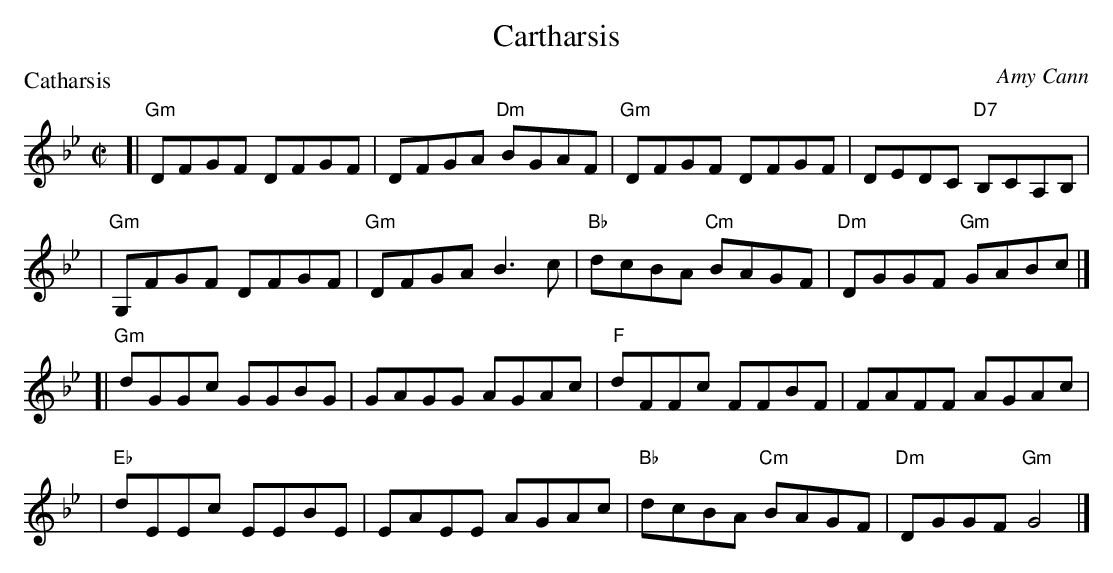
X:1
T:Cartharsis
M: C|
L: 1/8
P: Catharsis
C: Amy Cann
K:Gm
[| "Gm"DFGF  DFGF |     DFGA "Dm"BGAF | "Gm"DFGF     DFGF |     DEDC "D7"B,CA,B, |
|  "Gm"G,FGF DFGF | "Gm"DFGA     B3c  | "Bb"dcBA "Cm"BAGF | "Dm"DGGF "Gm"GABc |]
[| "Gm"dGGc  GGBG |     GAGG     AGAc |  "F"dFFc     FFBF |     FAFF     AGAc |
|  "Eb"dEEc  EEBE |     EAEE     AGAc | "Bb"dcBA "Cm"BAGF | "Dm"DGGF "Gm"G4   |]
